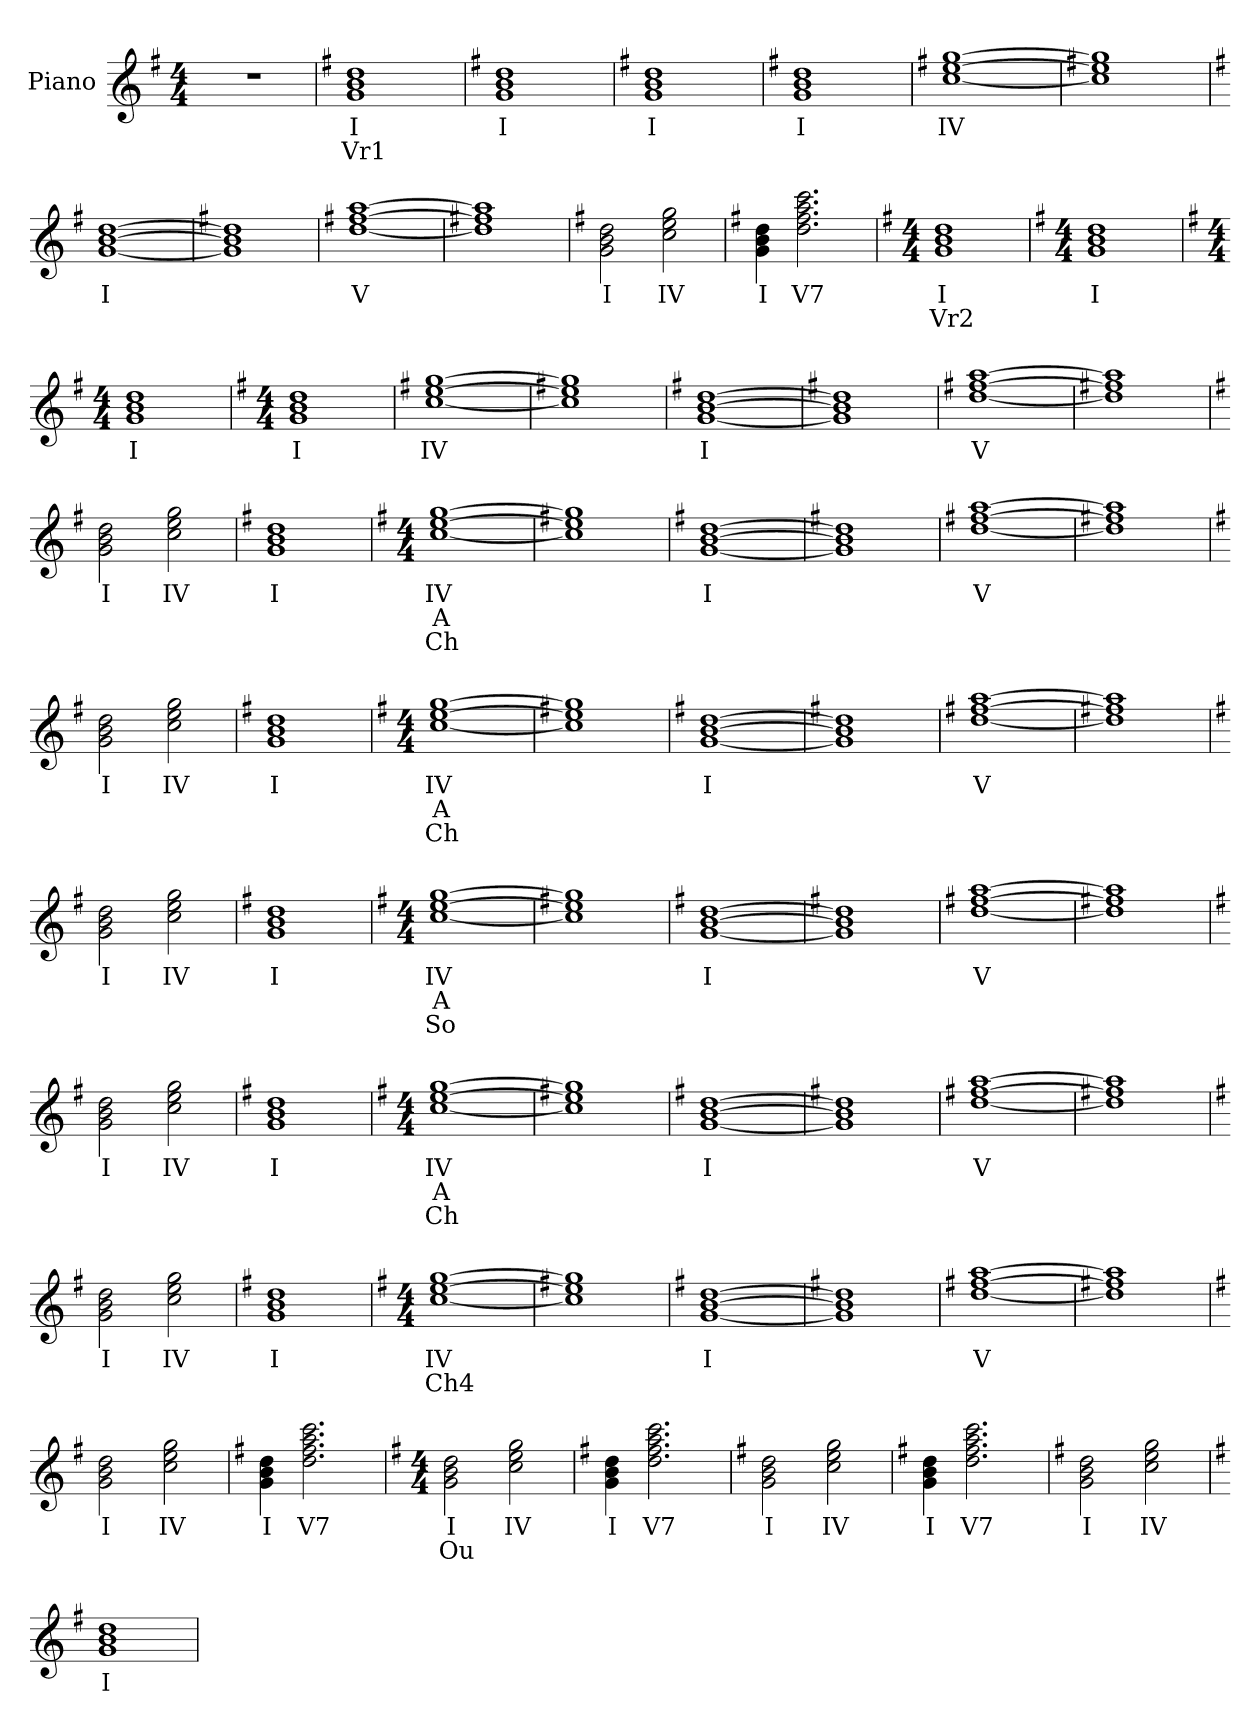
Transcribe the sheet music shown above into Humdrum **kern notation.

**kern	**text	**text	**text
*part1	*part1	*part1	*part1
*staff1	*staff1	*staff1	*staff1
*I"Piano	*	*	*
*I'Pno	*	*	*
*k[f#]	*	*	*
*G:	*	*	*
*M4/4	*	*	*
=	=	=	=
1r	.	.	.
=	=	=	=
*k[f#]	*	*	*
*G:	*	*	*
1g 1b 1dd	I	Vr1	.
=	=	=	=
*k[f#]	*	*	*
*G:	*	*	*
1g 1b 1dd	I	.	.
=	=	=	=
*k[f#]	*	*	*
*G:	*	*	*
1g 1b 1dd	I	.	.
=	=	=	=
*k[f#]	*	*	*
*G:	*	*	*
1g 1b 1dd	I	.	.
=	=	=	=
*k[f#]	*	*	*
*G:	*	*	*
[1cc [1ee [1gg	IV	.	.
=	=	=	=
*k[f#]	*	*	*
*G:	*	*	*
1cc] 1ee] 1gg]	.	.	.
=	=	=	=
*k[f#]	*	*	*
*G:	*	*	*
[1g [1b [1dd	I	.	.
=	=	=	=
*k[f#]	*	*	*
*G:	*	*	*
1g] 1b] 1dd]	.	.	.
=	=	=	=
*k[f#]	*	*	*
*G:	*	*	*
[1dd [1ff# [1aa	V	.	.
=	=	=	=
*k[f#]	*	*	*
*G:	*	*	*
1dd] 1ff#] 1aa]	.	.	.
=	=	=	=
*k[f#]	*	*	*
*G:	*	*	*
2g 2b 2dd	I	.	.
2cc 2ee 2gg	IV	.	.
=	=	=	=
*k[f#]	*	*	*
*G:	*	*	*
4g 4b 4dd	I	.	.
2.dd 2.ff# 2.aa 2.ccc	V7	.	.
=	=	=	=
*k[f#]	*	*	*
*G:	*	*	*
*M4/4	*	*	*
1g 1b 1dd	I	Vr2	.
=	=	=	=
*k[f#]	*	*	*
*G:	*	*	*
*M4/4	*	*	*
1g 1b 1dd	I	.	.
=	=	=	=
*k[f#]	*	*	*
*G:	*	*	*
*M4/4	*	*	*
1g 1b 1dd	I	.	.
=	=	=	=
*k[f#]	*	*	*
*G:	*	*	*
*M4/4	*	*	*
1g 1b 1dd	I	.	.
=	=	=	=
*k[f#]	*	*	*
*G:	*	*	*
[1cc [1ee [1gg	IV	.	.
=	=	=	=
*k[f#]	*	*	*
*G:	*	*	*
1cc] 1ee] 1gg]	.	.	.
=	=	=	=
*k[f#]	*	*	*
*G:	*	*	*
[1g [1b [1dd	I	.	.
=	=	=	=
*k[f#]	*	*	*
*G:	*	*	*
1g] 1b] 1dd]	.	.	.
=	=	=	=
*k[f#]	*	*	*
*G:	*	*	*
[1dd [1ff# [1aa	V	.	.
=	=	=	=
*k[f#]	*	*	*
*G:	*	*	*
1dd] 1ff#] 1aa]	.	.	.
=	=	=	=
*k[f#]	*	*	*
*G:	*	*	*
2g 2b 2dd	I	.	.
2cc 2ee 2gg	IV	.	.
=	=	=	=
*k[f#]	*	*	*
*G:	*	*	*
1g 1b 1dd	I	.	.
=	=	=	=
*k[f#]	*	*	*
*G:	*	*	*
*M4/4	*	*	*
[1cc [1ee [1gg	IV	A	Ch
=	=	=	=
*k[f#]	*	*	*
*G:	*	*	*
1cc] 1ee] 1gg]	.	.	.
=	=	=	=
*k[f#]	*	*	*
*G:	*	*	*
[1g [1b [1dd	I	.	.
=	=	=	=
*k[f#]	*	*	*
*G:	*	*	*
1g] 1b] 1dd]	.	.	.
=	=	=	=
*k[f#]	*	*	*
*G:	*	*	*
[1dd [1ff# [1aa	V	.	.
=	=	=	=
*k[f#]	*	*	*
*G:	*	*	*
1dd] 1ff#] 1aa]	.	.	.
=	=	=	=
*k[f#]	*	*	*
*G:	*	*	*
2g 2b 2dd	I	.	.
2cc 2ee 2gg	IV	.	.
=	=	=	=
*k[f#]	*	*	*
*G:	*	*	*
1g 1b 1dd	I	.	.
=	=	=	=
*k[f#]	*	*	*
*G:	*	*	*
*M4/4	*	*	*
[1cc [1ee [1gg	IV	A	Ch
=	=	=	=
*k[f#]	*	*	*
*G:	*	*	*
1cc] 1ee] 1gg]	.	.	.
=	=	=	=
*k[f#]	*	*	*
*G:	*	*	*
[1g [1b [1dd	I	.	.
=	=	=	=
*k[f#]	*	*	*
*G:	*	*	*
1g] 1b] 1dd]	.	.	.
=	=	=	=
*k[f#]	*	*	*
*G:	*	*	*
[1dd [1ff# [1aa	V	.	.
=	=	=	=
*k[f#]	*	*	*
*G:	*	*	*
1dd] 1ff#] 1aa]	.	.	.
=	=	=	=
*k[f#]	*	*	*
*G:	*	*	*
2g 2b 2dd	I	.	.
2cc 2ee 2gg	IV	.	.
=	=	=	=
*k[f#]	*	*	*
*G:	*	*	*
1g 1b 1dd	I	.	.
=	=	=	=
*k[f#]	*	*	*
*G:	*	*	*
*M4/4	*	*	*
[1cc [1ee [1gg	IV	A	So
=	=	=	=
*k[f#]	*	*	*
*G:	*	*	*
1cc] 1ee] 1gg]	.	.	.
=	=	=	=
*k[f#]	*	*	*
*G:	*	*	*
[1g [1b [1dd	I	.	.
=	=	=	=
*k[f#]	*	*	*
*G:	*	*	*
1g] 1b] 1dd]	.	.	.
=	=	=	=
*k[f#]	*	*	*
*G:	*	*	*
[1dd [1ff# [1aa	V	.	.
=	=	=	=
*k[f#]	*	*	*
*G:	*	*	*
1dd] 1ff#] 1aa]	.	.	.
=	=	=	=
*k[f#]	*	*	*
*G:	*	*	*
2g 2b 2dd	I	.	.
2cc 2ee 2gg	IV	.	.
=	=	=	=
*k[f#]	*	*	*
*G:	*	*	*
1g 1b 1dd	I	.	.
=	=	=	=
*k[f#]	*	*	*
*G:	*	*	*
*M4/4	*	*	*
[1cc [1ee [1gg	IV	A	Ch
=	=	=	=
*k[f#]	*	*	*
*G:	*	*	*
1cc] 1ee] 1gg]	.	.	.
=	=	=	=
*k[f#]	*	*	*
*G:	*	*	*
[1g [1b [1dd	I	.	.
=	=	=	=
*k[f#]	*	*	*
*G:	*	*	*
1g] 1b] 1dd]	.	.	.
=	=	=	=
*k[f#]	*	*	*
*G:	*	*	*
[1dd [1ff# [1aa	V	.	.
=	=	=	=
*k[f#]	*	*	*
*G:	*	*	*
1dd] 1ff#] 1aa]	.	.	.
=	=	=	=
*k[f#]	*	*	*
*G:	*	*	*
2g 2b 2dd	I	.	.
2cc 2ee 2gg	IV	.	.
=	=	=	=
*k[f#]	*	*	*
*G:	*	*	*
1g 1b 1dd	I	.	.
=	=	=	=
*k[f#]	*	*	*
*G:	*	*	*
*M4/4	*	*	*
[1cc [1ee [1gg	IV	Ch4	.
=	=	=	=
*k[f#]	*	*	*
*G:	*	*	*
1cc] 1ee] 1gg]	.	.	.
=	=	=	=
*k[f#]	*	*	*
*G:	*	*	*
[1g [1b [1dd	I	.	.
=	=	=	=
*k[f#]	*	*	*
*G:	*	*	*
1g] 1b] 1dd]	.	.	.
=	=	=	=
*k[f#]	*	*	*
*G:	*	*	*
[1dd [1ff# [1aa	V	.	.
=	=	=	=
*k[f#]	*	*	*
*G:	*	*	*
1dd] 1ff#] 1aa]	.	.	.
=	=	=	=
*k[f#]	*	*	*
*G:	*	*	*
2g 2b 2dd	I	.	.
2cc 2ee 2gg	IV	.	.
=	=	=	=
*k[f#]	*	*	*
*G:	*	*	*
4g 4b 4dd	I	.	.
2.dd 2.ff# 2.aa 2.ccc	V7	.	.
=	=	=	=
*k[f#]	*	*	*
*G:	*	*	*
*M4/4	*	*	*
2g 2b 2dd	I	Ou	.
2cc 2ee 2gg	IV	.	.
=	=	=	=
*k[f#]	*	*	*
*G:	*	*	*
4g 4b 4dd	I	.	.
2.dd 2.ff# 2.aa 2.ccc	V7	.	.
=	=	=	=
*k[f#]	*	*	*
*G:	*	*	*
2g 2b 2dd	I	.	.
2cc 2ee 2gg	IV	.	.
=	=	=	=
*k[f#]	*	*	*
*G:	*	*	*
4g 4b 4dd	I	.	.
2.dd 2.ff# 2.aa 2.ccc	V7	.	.
=	=	=	=
*k[f#]	*	*	*
*G:	*	*	*
2g 2b 2dd	I	.	.
2cc 2ee 2gg	IV	.	.
=	=	=	=
*k[f#]	*	*	*
*G:	*	*	*
1g 1b 1dd	I	.	.
=	=	=	=
*-	*-	*-	*-
